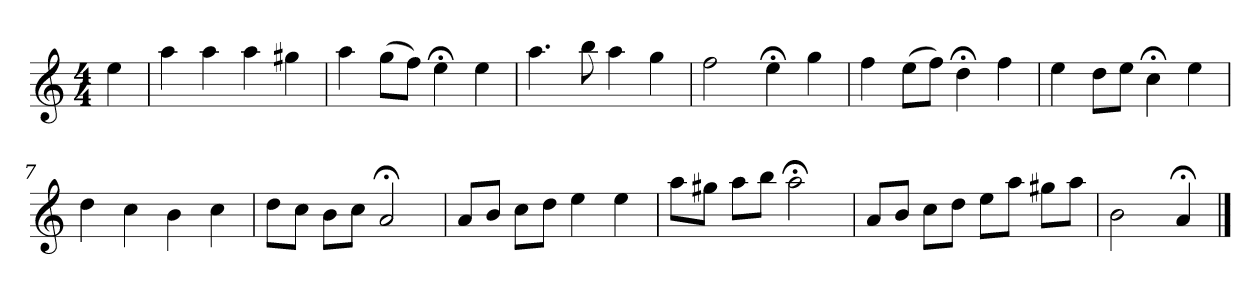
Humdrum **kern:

**kern
*part1
*staff1
*k[]
*a:
*M4/4
*MM120
=
4ee
=1
4aa
4aa
4aa
4gg#X
=2
4aa
(8ggL
8ffJ)
4ee;<
4ee
=3
4.aa
8bb
4aa
4gg
=4
2ff
4ee;<
4gg
=5
4ff
(8eeL
8ffJ)
4dd;<
4ff
=6
4ee
8ddL
8eeJ
4cc;<
4ee
=7
4dd
4cc
4b
4cc
=8
8ddL
8ccJ
8bL
8ccJ
2a;<
=9
8aL
8bJ
8ccL
8ddJ
4ee
4ee
=10
8aaL
8gg#XJ
8aaL
8bbJ
2aa;<
=11
8aL
8bJ
8ccL
8ddJ
8eeL
8aaJ
8gg#XL
8aaJ
=12
2b
4a;<
==
*-
